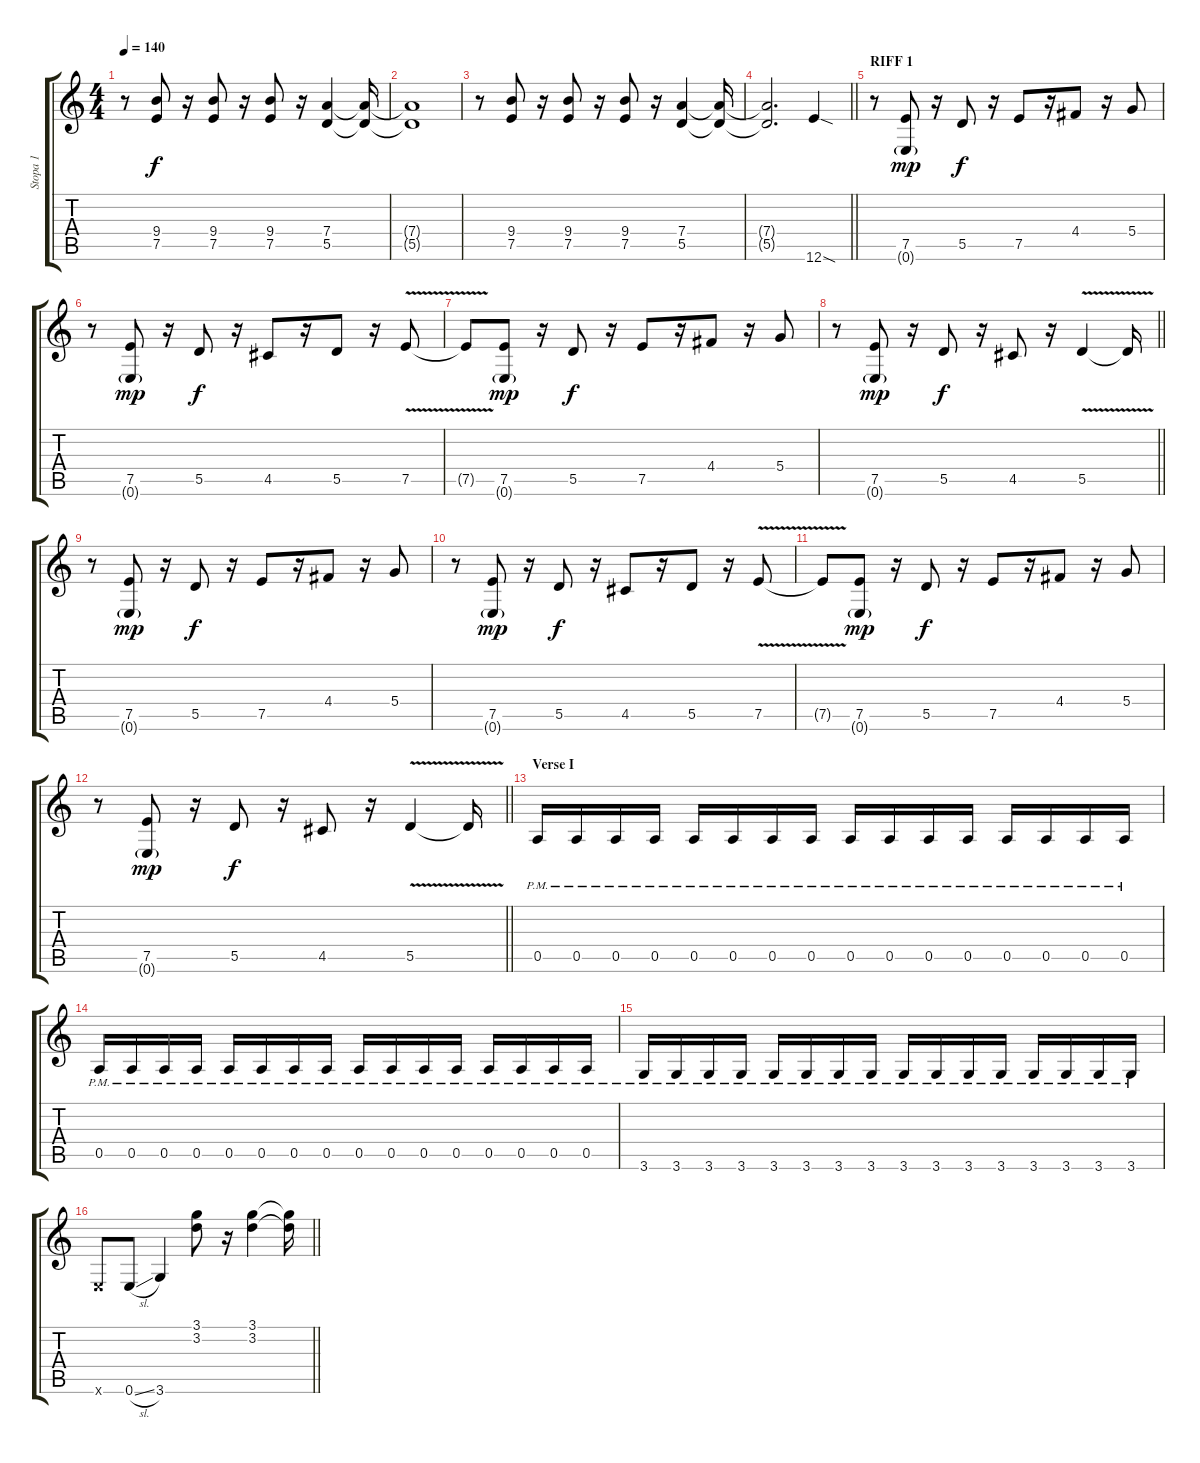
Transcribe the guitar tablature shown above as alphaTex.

\track ("Stopa 1" "Stopa 1") {instrument distortionguitar}
\staff {score tabs}
\tuning (E4 B3 G3 D3 A2 E2) {hide}
\ts (4 4)
\tempo 140
\clef g2
\ks c
r.8{dy f} (9.4 7.5).8 r.16 (9.4 7.5).8 r.16 (9.4 7.5).8 r.16 (7.4 5.5).4 (7.4{t} 5.5{t}).16 |
(7.4{t} 5.5{t}).1 |
r.8 (9.4 7.5).8 r.16 (9.4 7.5).8 r.16 (9.4 7.5).8 r.16 (7.4 5.5).4 (7.4{t} 5.5{t}).16 |
\barLineRight lightlight
(7.4{t} 5.5{t}).2{d} 12.6{sod}.4 |
\section ("" "RIFF 1")
r.8 (7.5 0.6{g}).8{dy mp} r.16 5.5.8{dy f} r.16 7.5.8 r.16 4.4.8 r.16 5.4.8 |
r.8 (7.5 0.6{g}).8{dy mp} r.16 5.5.8{dy f} r.16 4.5.8 r.16 5.5.8 r.16 7.5{v}.8 |
7.5{t}.8 (7.5 0.6{g}).8{dy mp} r.16 5.5.8{dy f} r.16 7.5.8 r.16 4.4.8 r.16 5.4.8 |
\barLineRight lightlight
r.8 (7.5 0.6{g}).8{dy mp} r.16 5.5.8{dy f} r.16 4.5.8 r.16 5.5{v}.4 5.5{t}.16 |
r.8 (7.5 0.6{g}).8{dy mp} r.16 5.5.8{dy f} r.16 7.5.8 r.16 4.4.8 r.16 5.4.8 |
r.8 (7.5 0.6{g}).8{dy mp} r.16 5.5.8{dy f} r.16 4.5.8 r.16 5.5.8 r.16 7.5{v}.8 |
7.5{t}.8 (7.5 0.6{g}).8{dy mp} r.16 5.5.8{dy f} r.16 7.5.8 r.16 4.4.8 r.16 5.4.8 |
\barLineRight lightlight
r.8 (7.5 0.6{g}).8{dy mp} r.16 5.5.8{dy f} r.16 4.5.8 r.16 5.5{v}.4 5.5{t}.16 |
\section ("" "Verse I")
0.5{pm}.16 0.5{pm}.16 0.5{pm}.16 0.5{pm}.16 0.5{pm}.16 0.5{pm}.16 0.5{pm}.16 0.5{pm}.16 0.5{pm}.16 0.5{pm}.16 0.5{pm}.16 0.5{pm}.16 0.5{pm}.16 0.5{pm}.16 0.5{pm}.16 0.5{pm}.16 |
0.5{pm}.16 0.5{pm}.16 0.5{pm}.16 0.5{pm}.16 0.5{pm}.16 0.5{pm}.16 0.5{pm}.16 0.5{pm}.16 0.5{pm}.16 0.5{pm}.16 0.5{pm}.16 0.5{pm}.16 0.5{pm}.16 0.5{pm}.16 0.5{pm}.16 0.5{pm}.16 |
3.6{pm}.16 3.6{pm}.16 3.6{pm}.16 3.6{pm}.16 3.6{pm}.16 3.6{pm}.16 3.6{pm}.16 3.6{pm}.16 3.6{pm}.16 3.6{pm}.16 3.6{pm}.16 3.6{pm}.16 3.6{pm}.16 3.6{pm}.16 3.6{pm}.16 3.6{pm}.16 |
\barLineRight lightlight
0.6{x}.8 0.6{sl}.8 3.6.4 (3.1 3.2).8 r.16 (3.1 3.2).4 (3.1{t} 3.2{t}).16
